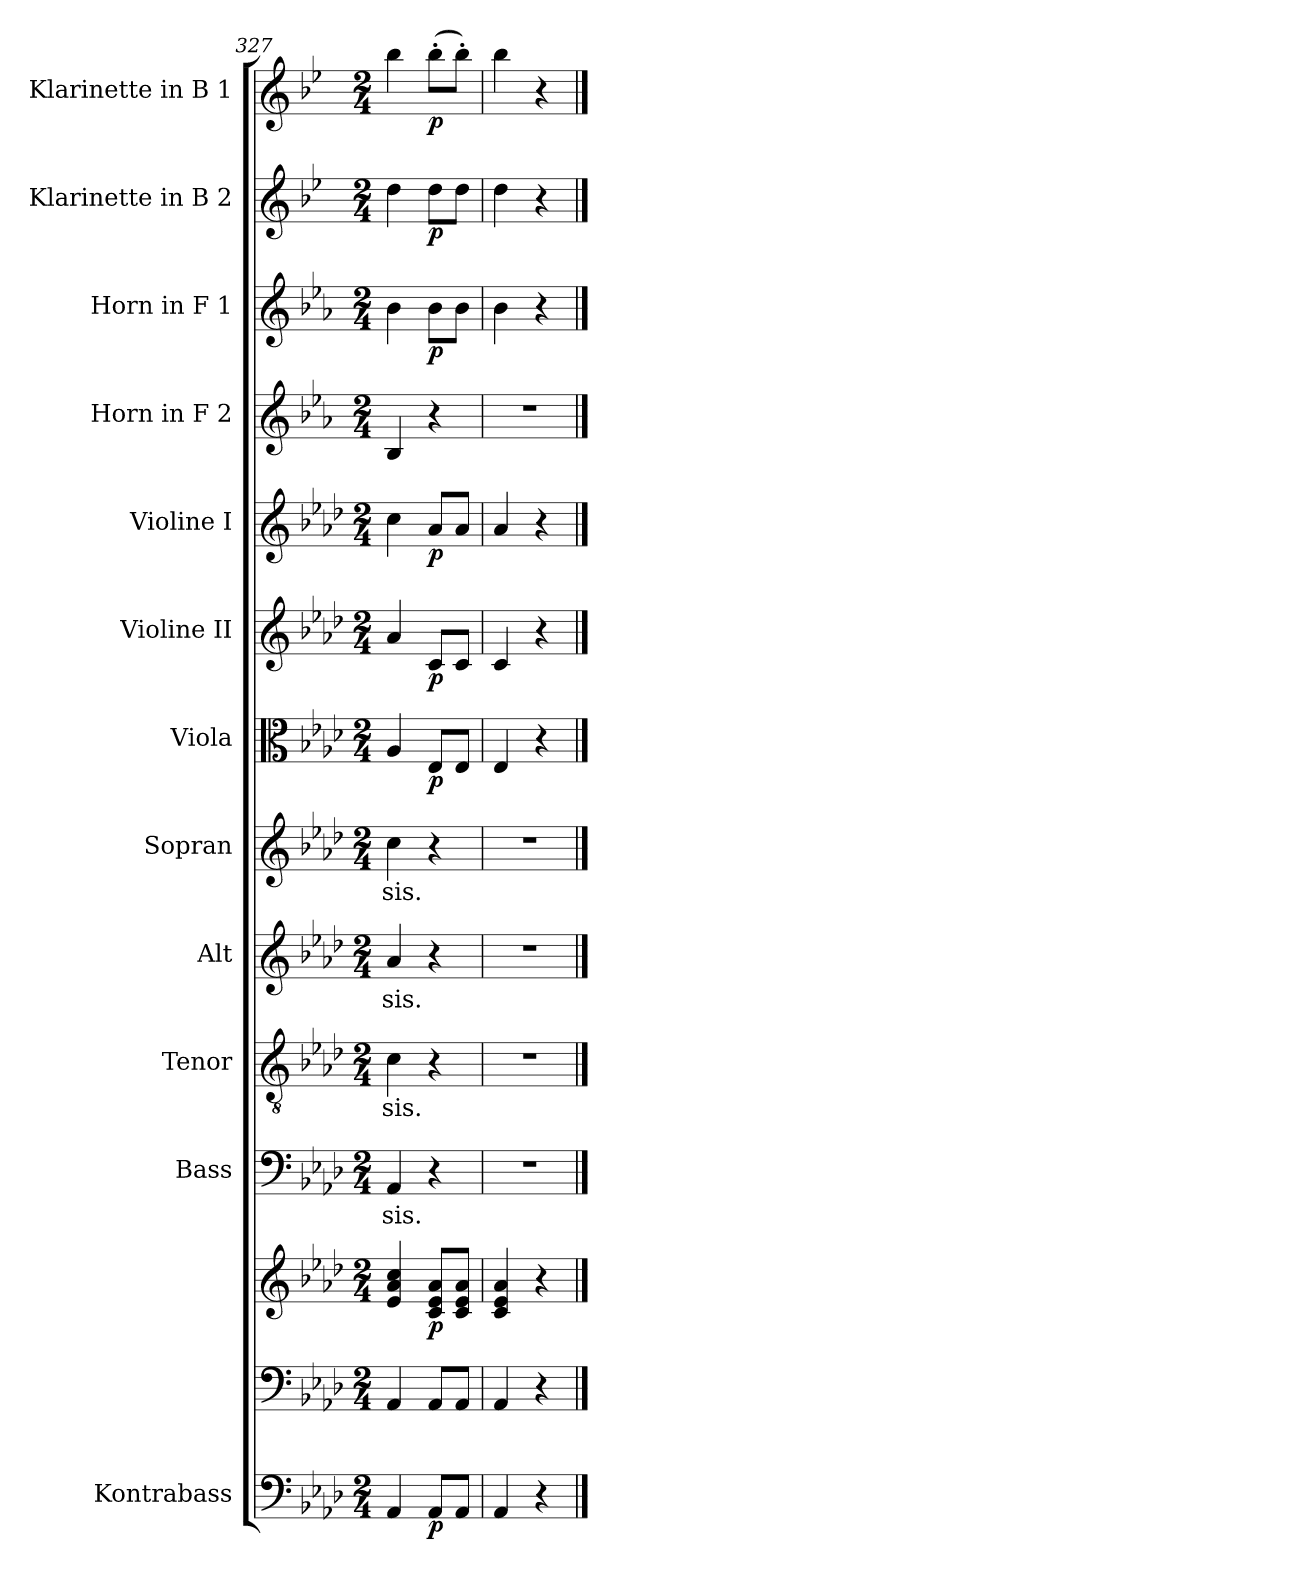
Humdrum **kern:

**kern	**dynam	**kern	**kern	**dynam	**kern	**text	**kern	**text	**kern	**text	**kern	**text	**kern	**dynam	**kern	**dynam	**kern	**dynam	**kern	**kern	**dynam	**kern	**dynam	**kern	**dynam
*part13	*part13	*part12	*part12	*part12	*part11	*part11	*part10	*part10	*part9	*part9	*part8	*part8	*part7	*part7	*part6	*part6	*part5	*part5	*part4	*part3	*part3	*part2	*part2	*part1	*part1
*staff14	*staff14	*staff13	*staff12	*staff12/13	*staff11	*staff11	*staff10	*staff10	*staff9	*staff9	*staff8	*staff8	*staff7	*staff7	*staff6	*staff6	*staff5	*staff5	*staff4	*staff3	*staff3	*staff2	*staff2	*staff1	*staff1
*I"Kontrabass	*	*	*	*	*I"Bass	*	*I"Tenor	*	*I"Alt	*	*I"Sopran	*	*I"Viola	*	*I"Violine II	*	*I"Violine I	*	*I"Horn in F 2	*I"Horn in F 1	*	*I"Klarinette in B 2	*	*I"Klarinette in B 1	*
*I'Kb.	*	*	*	*	*I'B	*	*I'T	*	*I'A	*	*I'S	*	*I'Vla.	*	*I'Vl. II	*	*I'Vl. I	*	*I'Hrn. 2	*I'Hrn. 1	*	*	*	*	*
*clefF4	*	*clefF4	*clefG2	*	*clefF4	*	*clefGv2	*	*clefG2	*	*clefG2	*	*clefC3	*	*clefG2	*	*clefG2	*	*clefG2	*clefG2	*	*clefG2	*	*clefG2	*
*ITrd7c12	*	*	*	*	*	*	*	*	*	*	*	*	*	*	*	*	*	*	*ITrd4c7	*ITrd4c7	*	*ITrd1c2	*	*ITrd1c2	*
*k[b-e-a-d-]	*	*k[b-e-a-d-]	*k[b-e-a-d-]	*	*k[b-e-a-d-]	*	*k[b-e-a-d-]	*	*k[b-e-a-d-]	*	*k[b-e-a-d-]	*	*k[b-e-a-d-]	*	*k[b-e-a-d-]	*	*k[b-e-a-d-]	*	*k[b-e-a-d-]	*k[b-e-a-d-]	*	*k[b-e-a-d-]	*	*k[b-e-a-d-]	*
*A-:	*	*A-:	*A-:	*	*A-:	*	*A-:	*	*A-:	*	*A-:	*	*A-:	*	*A-:	*	*A-:	*	*A-:	*A-:	*	*A-:	*	*A-:	*
*M2/4	*	*M2/4	*M2/4	*	*M2/4	*	*M2/4	*	*M2/4	*	*M2/4	*	*M2/4	*	*M2/4	*	*M2/4	*	*M2/4	*M2/4	*	*M2/4	*	*M2/4	*
=327	=327	=327	=327	=327	=327	=327	=327	=327	=327	=327	=327	=327	=327	=327	=327	=327	=327	=327	=327	=327	=327	=327	=327	=327	=327
!	!	!	!	!	!	!LO:LY:b	!	!LO:LY:b	!	!LO:LY:b	!	!LO:LY:b	!	!	!	!	!	!	!	!	!	!	!	!	!
4AAA-/	.	4AA-/	4e-/ 4a-/ 4cc/	.	4AA-/	-sis.	4c\	-sis.	4a-/	-sis.	4cc\	-sis.	4A-/	.	4a-/	.	4cc\	.	4E-/	4e-\	.	4cc\	.	4aa-\	.
!	!LO:DY:b	!	!	!LO:DY:b	!	!	!	!	!	!	!	!	!	!LO:DY:b	!	!LO:DY:b	!	!LO:DY:b	!	!	!LO:DY:b	!	!LO:DY:b	!	!LO:DY:b
8AAA-/L	p	8AA-/L	8c/ 8e-/ 8a-/L	p	4r	.	4r	.	4r	.	4r	.	8E-/L	p	8c/L	p	8a-/L	p	4r	8e-\L	p	8cc\L	p	(>8aa-'>\L	p
8AAA-/J	.	8AA-/J	8c/ 8e-/ 8a-/J	.	.	.	.	.	.	.	.	.	8E-/J	.	8c/J	.	8a-/J	.	.	8e-\J	.	8cc\J	.	8aa-'>\J)	.
=328	=328	=328	=328	=328	=328	=328	=328	=328	=328	=328	=328	=328	=328	=328	=328	=328	=328	=328	=328	=328	=328	=328	=328	=328	=328
4AAA-/	.	4AA-/	4c/ 4e-/ 4a-/	.	2r	.	2r	.	2r	.	2r	.	4E-/	.	4c/	.	4a-/	.	2r	4e-\	.	4cc\	.	4aa-\	.
4r	.	4r	4r	.	.	.	.	.	.	.	.	.	4r	.	4r	.	4r	.	.	4r	.	4r	.	4r	.
==	==	==	==	==	==	==	==	==	==	==	==	==	==	==	==	==	==	==	==	==	==	==	==	==	==
*-	*-	*-	*-	*-	*-	*-	*-	*-	*-	*-	*-	*-	*-	*-	*-	*-	*-	*-	*-	*-	*-	*-	*-	*-	*-
